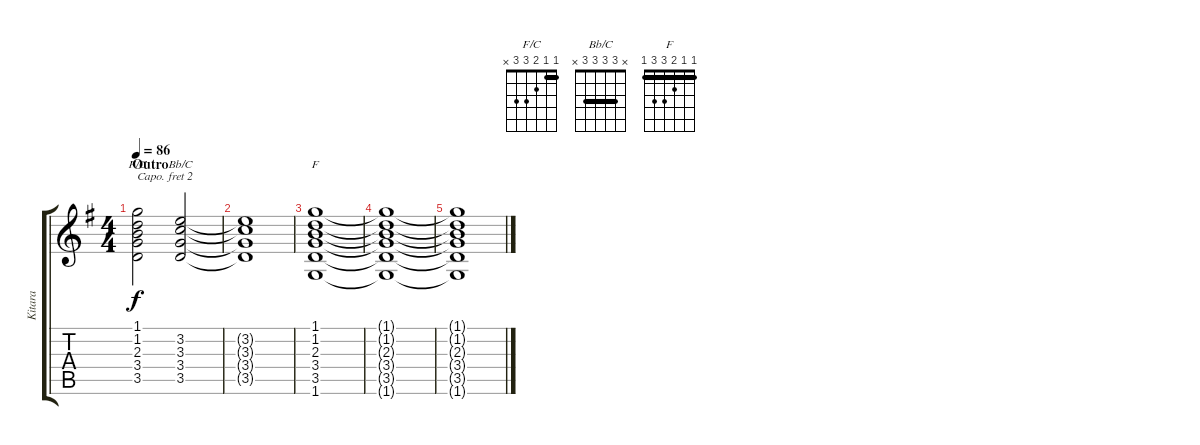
\track ("Kitara" "Kitara") {instrument acousticguitarsteel}
\staff {score tabs}
\capo 2
\tuning (E4 B3 G3 D3 A2 E2) {hide}
\chord ("F/C" 1 1 2 3 3 x) {barre 1}
\chord ("Bb/C" x 3 3 3 3 x) {barre 3}
\chord ("F" 1 1 2 3 3 1) {barre 1}
\ts (4 4)
\section ("" "Outro")
\tempo 86
\clef g2
\ks g
(1.1 1.2 2.3 3.4 3.5).2{ch "F/C" dy f} (3.2 3.3 3.4 3.5).2{ch "Bb/C"} |
(3.2{t} 3.3{t} 3.4{t} 3.5{t}).1 |
(1.1 1.2 2.3 3.4 3.5 1.6).1{ch "F"} |
(1.1{t} 1.2{t} 2.3{t} 3.4{t} 3.5{t} 1.6{t}).1 |
(1.1{t} 1.2{t} 2.3{t} 3.4{t} 3.5{t} 1.6{t}).1
